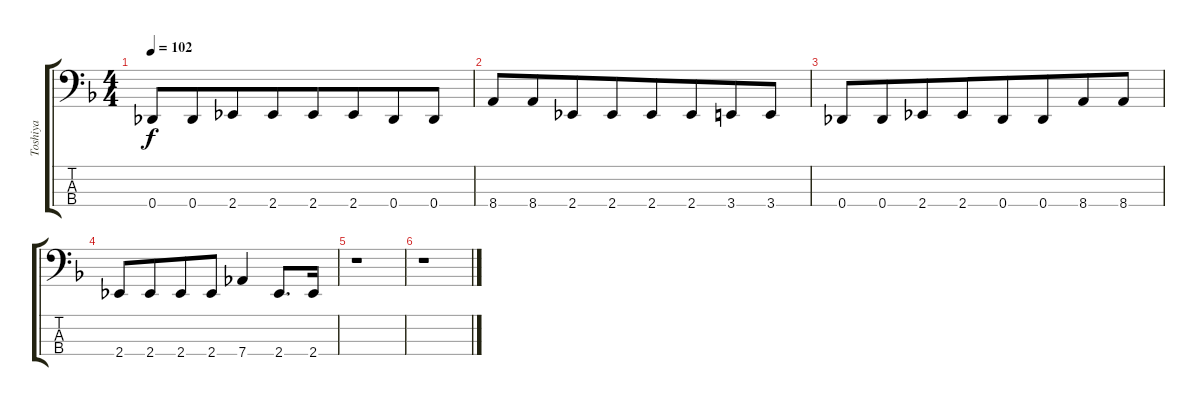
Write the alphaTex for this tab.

\track ("Toshiya" "Toshiya") {mute instrument electricbassfinger}
\staff {score tabs}
\tuning (Gb2 Db2 Ab1 Db1) {hide}
\ts (4 4)
\tempo 102
\clef f4
\ks f
0.4.8{dy f} 0.4.8{beam merge} 2.4.8 2.4.8{beam merge} 2.4.8 2.4.8{beam merge} 0.4.8 0.4.8 |
8.4.8 8.4.8{beam merge} 2.4.8 2.4.8{beam merge} 2.4.8 2.4.8{beam merge} 3.4.8 3.4.8 |
0.4.8 0.4.8{beam merge} 2.4.8 2.4.8{beam merge} 0.4.8 0.4.8{beam merge} 8.4.8 8.4.8 |
2.4.8 2.4.8{beam merge} 2.4.8 2.4.8{beam merge} 7.4.4 2.4.8{d} 2.4.16 |
r.1 |
r.1
